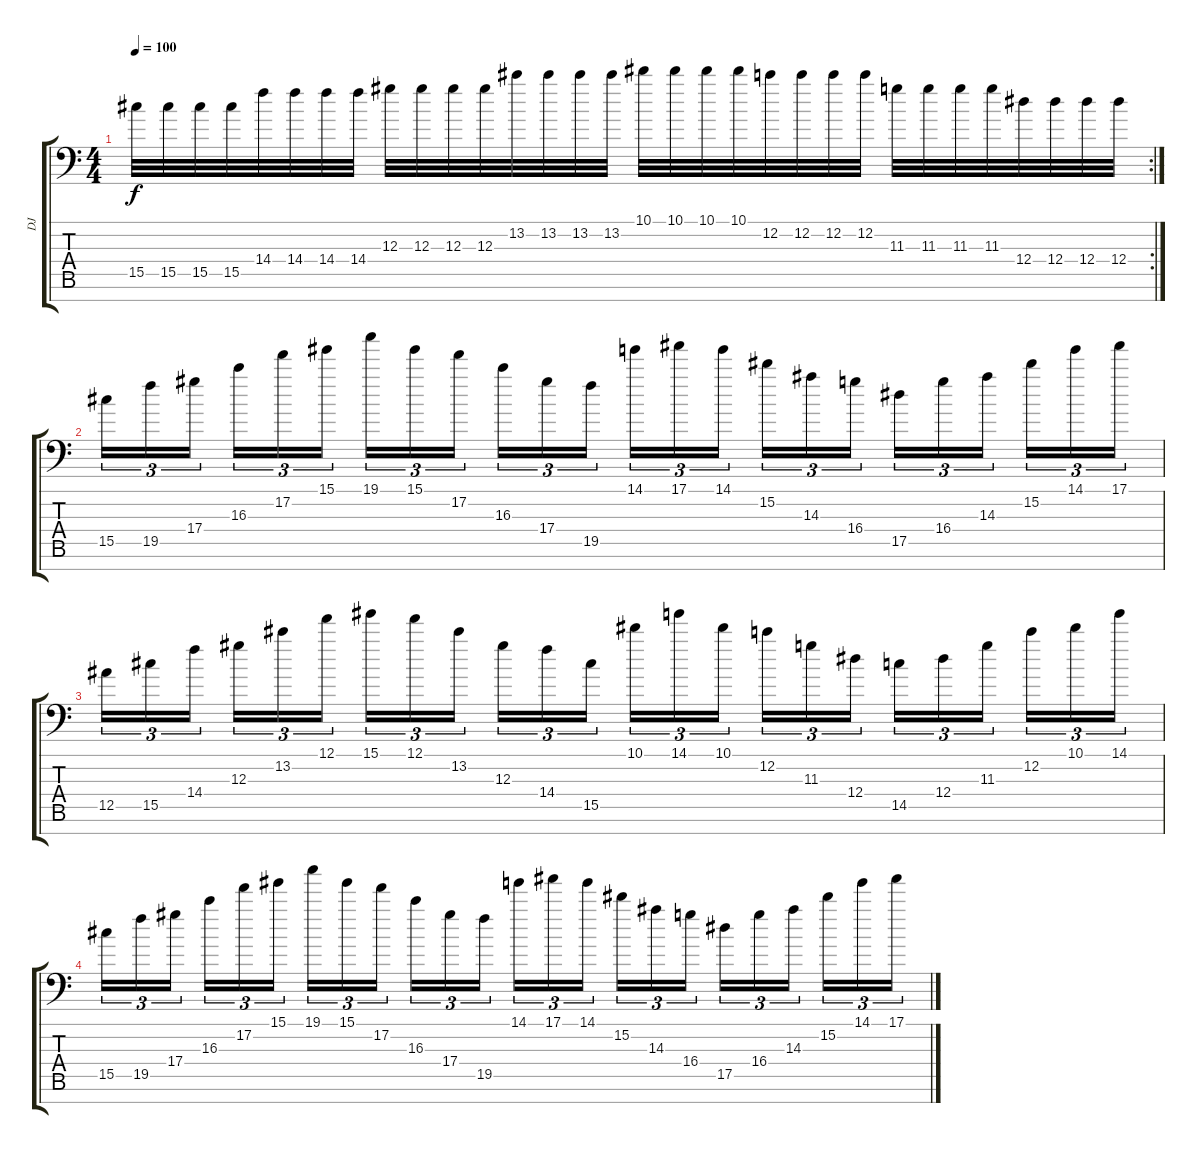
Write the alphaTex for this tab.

\track ("DJ" "DJ") {instrument acousticguitarsteel}
\staff {score tabs}
\tuning (F4 C4 Ab3 Eb3 Bb2 F2 Bb1) {hide}
\rc 2
\ts (4 4)
\tempo 100
\clef f4
\ks c
15.5.32{dy f} 15.5.32 15.5.32 15.5.32 14.4.32 14.4.32 14.4.32 14.4.32 12.3.32 12.3.32 12.3.32 12.3.32 13.2.32 13.2.32 13.2.32 13.2.32 10.1.32 10.1.32 10.1.32 10.1.32 12.2.32 12.2.32 12.2.32 12.2.32 11.3.32 11.3.32 11.3.32 11.3.32 12.4.32 12.4.32 12.4.32 12.4.32 |
15.5.16{tu (3 2)} 19.5.16{tu (3 2)} 17.4.16{tu (3 2) beam splitsecondary} 16.3.16{tu (3 2)} 17.2.16{tu (3 2)} 15.1.16{tu (3 2)} 19.1.16{tu (3 2)} 15.1.16{tu (3 2)} 17.2.16{tu (3 2) beam splitsecondary} 16.3.16{tu (3 2)} 17.4.16{tu (3 2)} 19.5.16{tu (3 2)} 14.1.16{tu (3 2)} 17.1.16{tu (3 2)} 14.1.16{tu (3 2) beam splitsecondary} 15.2.16{tu (3 2)} 14.3.16{tu (3 2)} 16.4.16{tu (3 2)} 17.5.16{tu (3 2)} 16.4.16{tu (3 2)} 14.3.16{tu (3 2) beam splitsecondary} 15.2.16{tu (3 2)} 14.1.16{tu (3 2)} 17.1.16{tu (3 2)} |
12.5.16{tu (3 2)} 15.5.16{tu (3 2)} 14.4.16{tu (3 2) beam splitsecondary} 12.3.16{tu (3 2)} 13.2.16{tu (3 2)} 12.1.16{tu (3 2)} 15.1.16{tu (3 2)} 12.1.16{tu (3 2)} 13.2.16{tu (3 2) beam splitsecondary} 12.3.16{tu (3 2)} 14.4.16{tu (3 2)} 15.5.16{tu (3 2)} 10.1.16{tu (3 2)} 14.1.16{tu (3 2)} 10.1.16{tu (3 2) beam splitsecondary} 12.2.16{tu (3 2)} 11.3.16{tu (3 2)} 12.4.16{tu (3 2)} 14.5.16{tu (3 2)} 12.4.16{tu (3 2)} 11.3.16{tu (3 2) beam splitsecondary} 12.2.16{tu (3 2)} 10.1.16{tu (3 2)} 14.1.16{tu (3 2)} |
15.5.16{tu (3 2)} 19.5.16{tu (3 2)} 17.4.16{tu (3 2) beam splitsecondary} 16.3.16{tu (3 2)} 17.2.16{tu (3 2)} 15.1.16{tu (3 2)} 19.1.16{tu (3 2)} 15.1.16{tu (3 2)} 17.2.16{tu (3 2) beam splitsecondary} 16.3.16{tu (3 2)} 17.4.16{tu (3 2)} 19.5.16{tu (3 2)} 14.1.16{tu (3 2)} 17.1.16{tu (3 2)} 14.1.16{tu (3 2) beam splitsecondary} 15.2.16{tu (3 2)} 14.3.16{tu (3 2)} 16.4.16{tu (3 2)} 17.5.16{tu (3 2)} 16.4.16{tu (3 2)} 14.3.16{tu (3 2) beam splitsecondary} 15.2.16{tu (3 2)} 14.1.16{tu (3 2)} 17.1.16{tu (3 2)}
